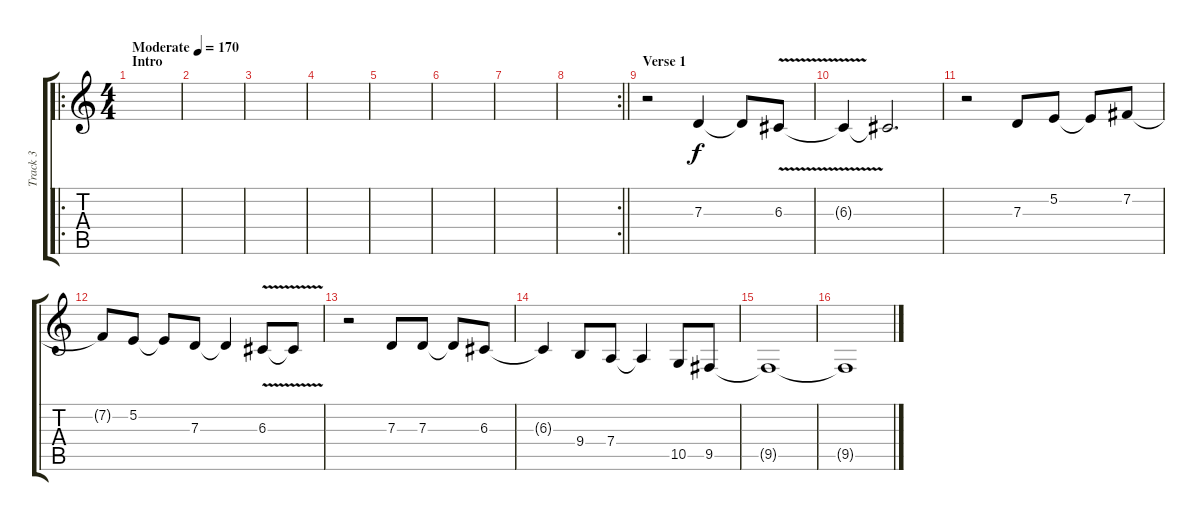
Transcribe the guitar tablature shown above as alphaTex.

\track ("Track 3" "Track 3") {instrument lead6voice}
\staff {score tabs}
\tuning (E4 B3 G3 D3 A2 E2) {hide}
\ro
\ts (4 4)
\section ("" "Intro")
\tempo (170 "Moderate")
\clef g2
\ks c
|
|
|
|
|
|
|
\rc 2
\barLineRight lightlight
|
\section ("" "Verse 1")
r.2 7.3.4 7.3{t}.8 6.3{v}.8 |
6.3{t}.4 6.3{t}.2{d} |
r.2 7.3.8 5.2.8 5.2{t}.8 7.2.8 |
7.2{t}.8 5.2.8 5.2{t}.8 7.3.8 7.3{t}.4 6.3{v}.8 6.3{t}.8 |
r.2 7.3.8 7.3.8 7.3{t}.8 6.3.8 |
6.3{t}.4 9.4.8 7.4.8 7.4{t}.4 10.5.8 9.5.8 |
9.5{t}.1 |
9.5{t}.1
